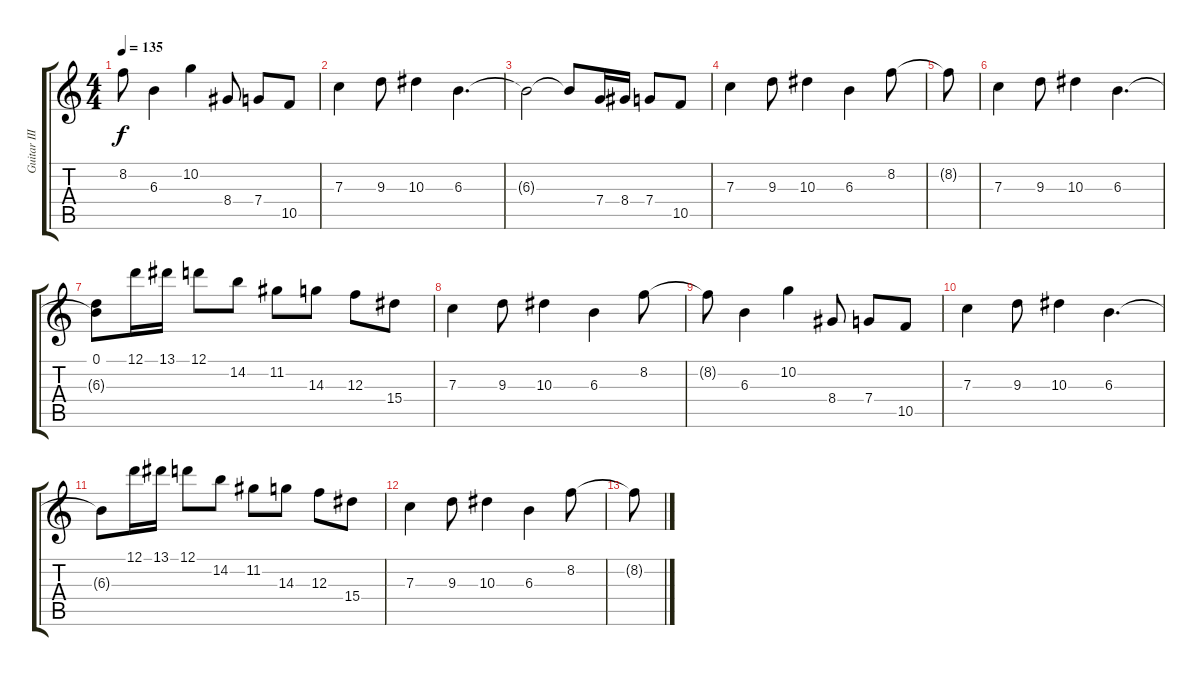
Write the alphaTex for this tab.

\track ("Guitar III" "Guitar III") {instrument distortionguitar bank 255}
\staff {score tabs}
\tuning (D4 A3 F3 C3 G2 C2) {hide}
\ts (4 4)
\tempo 135
\clef g2
\ks c
8.2{t}.8{dy f} 6.3.4 10.2.4 8.4.8 7.4.8 10.5.8 |
7.3.4 9.3.8 10.3.4 6.3.4{d} |
6.3{t}.2 6.3{t}.8 7.4.16 8.4.16 7.4.8 10.5.8 |
7.3.4 9.3.8 10.3.4 6.3.4 8.2.8 |
8.2{t}.8 |
7.3.4 9.3.8 10.3.4 6.3.4{d} |
(0.1 6.3{t}).8 12.1.16 13.1.16 12.1.8 14.2.8 11.2.8 14.3.8 12.3.8 15.4.8 |
7.3.4 9.3.8 10.3.4 6.3.4 8.2.8 |
8.2{t}.8 6.3.4 10.2.4 8.4.8 7.4.8 10.5.8 |
7.3.4 9.3.8 10.3.4 6.3.4{d} |
6.3{t}.8 12.1.16 13.1.16 12.1.8 14.2.8 11.2.8 14.3.8 12.3.8 15.4.8 |
7.3.4 9.3.8 10.3.4 6.3.4 8.2.8 |
8.2{t}.8
